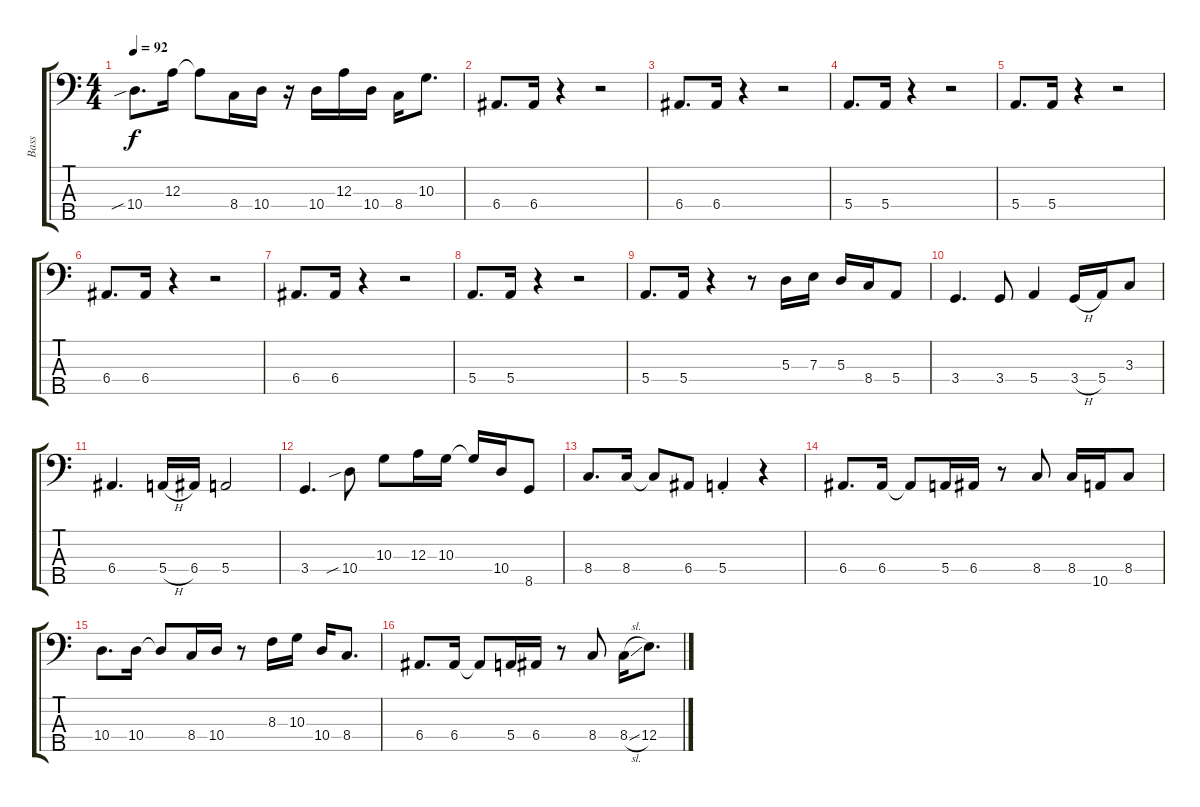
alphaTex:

\track ("Bass" "Bass") {instrument electricbassfinger}
\staff {score tabs}
\tuning (G2 D2 A1 E1 B0) {hide}
\ts (4 4)
\tempo 92
\clef f4
\ks c
10.4{sib}.8{d dy f} 12.3.16 12.3{t}.8 8.4.16 10.4.16 r.16 10.4.16 12.3.16 10.4.16 8.4.16 10.3.8{d} |
6.4.8{d} 6.4.16 r.4 r.2 |
6.4.8{d} 6.4.16 r.4 r.2 |
5.4.8{d} 5.4.16 r.4 r.2 |
5.4.8{d} 5.4.16 r.4 r.2 |
6.4.8{d} 6.4.16 r.4 r.2 |
6.4.8{d} 6.4.16 r.4 r.2 |
5.4.8{d} 5.4.16 r.4 r.2 |
5.4.8{d} 5.4.16 r.4 r.8 5.3.16 7.3.16 5.3.16 8.4.16 5.4.8 |
3.4.4{d} 3.4.8 5.4.4 3.4{h}.16 5.4.16 3.3.8 |
6.4.4{d} 5.4{h}.16 6.4.16 5.4.2 |
3.4.4{d} 10.4{sib}.8 10.3.8 12.3.16 10.3.16 10.3{t}.16 10.4.16 8.5.8 |
8.4.8{d} 8.4.16 8.4{t}.8 6.4.8 5.4{st}.4 r.4 |
6.4.8{d} 6.4.16 6.4{t}.8 5.4.16 6.4.16 r.8 8.4.8 8.4.16 10.5.16 8.4.8 |
10.4.8{d} 10.4.16 10.4{t}.8 8.4.16 10.4.16 r.8 8.3.16 10.3.16 10.4.16 8.4.8{d} |
6.4.8{d} 6.4.16 6.4{t}.8 5.4.16 6.4.16 r.8 8.4.8 8.4{sl}.16 12.4.8{d}
